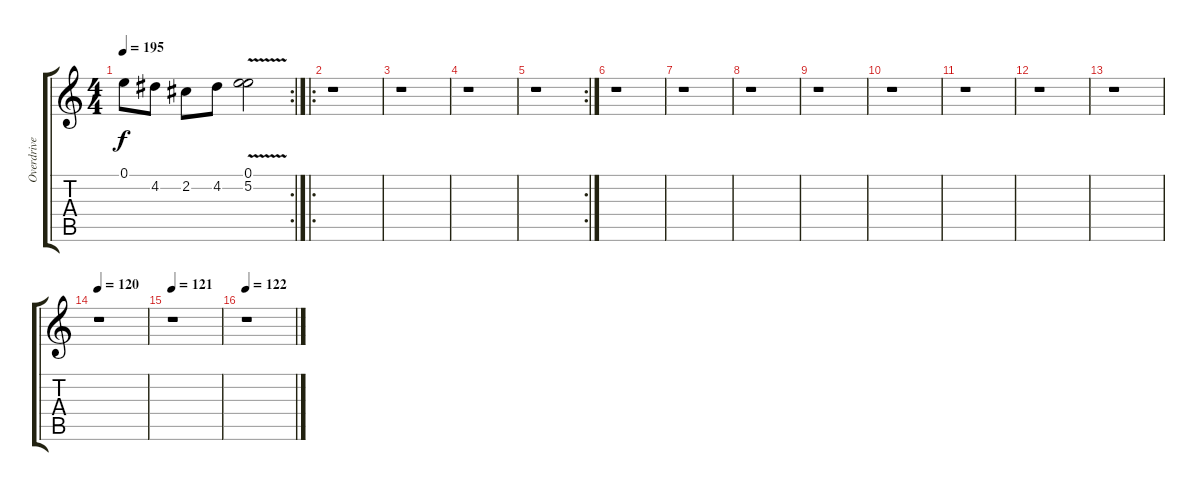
\track ("Overdrive guitar" "Overdrive ") {instrument overdrivenguitar}
\staff {score tabs}
\tuning (E4 B3 G3 D3 A2 D2) {hide}
\rc 2
\ts (4 4)
\tempo 195
\clef g2
\ks c
0.1.8{dy f} 4.2.8 2.2.8 4.2.8 (0.1 5.2{v}).2 |
\ro
r.1 |
r.1 |
r.1 |
\rc 2
r.1 |
r.1 |
r.1 |
r.1 |
r.1 |
r.1 |
r.1 |
r.1 |
r.1 |
\tempo 120
r.1 |
\tempo 121
r.1 |
\tempo 122
r.1
